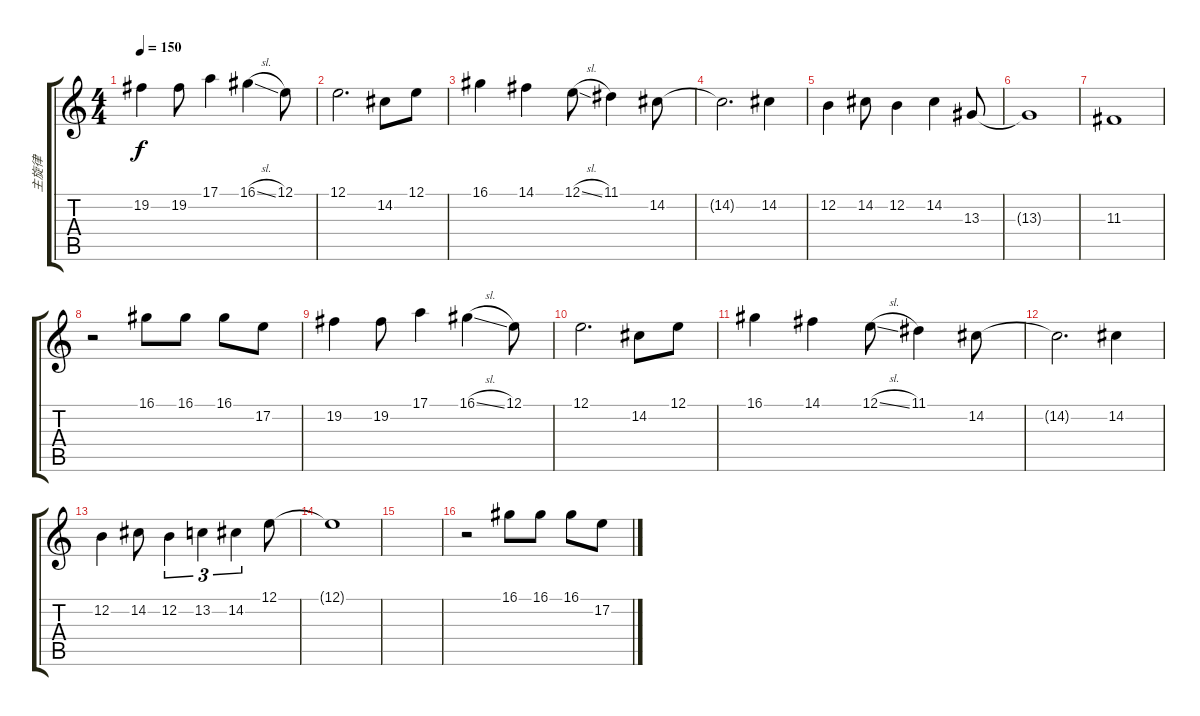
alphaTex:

\track ("主旋律" "主旋律") {instrument lead1square}
\staff {score tabs}
\tuning (E4 B3 G3 D3 A2 E2) {hide}
\ts (4 4)
\tempo 150
\clef g2
\ks c
19.2.4{dy f} 19.2.8 17.1.4 16.1{sl}.4 12.1.8 |
12.1.2{d} 14.2.8 12.1.8 |
16.1.4 14.1.4 12.1{sl}.8 11.1.4 14.2.8 |
14.2{t}.2{d} 14.2.4 |
12.2.4 14.2.8 12.2.4 14.2.4 13.3.8 |
13.3{t}.1 |
11.3.1 |
r.2 16.1.8 16.1.8 16.1.8 17.2.8 |
19.2.4 19.2.8 17.1.4 16.1{sl}.4 12.1.8 |
12.1.2{d} 14.2.8 12.1.8 |
16.1.4 14.1.4 12.1{sl}.8 11.1.4 14.2.8 |
14.2{t}.2{d} 14.2.4 |
12.2.4 14.2.8 12.2.4{tu (3 2)} 13.2.4{tu (3 2)} 14.2.4{tu (3 2)} 12.1.8 |
12.1{t}.1 |
|
r.2 16.1.8 16.1.8 16.1.8 17.2.8
